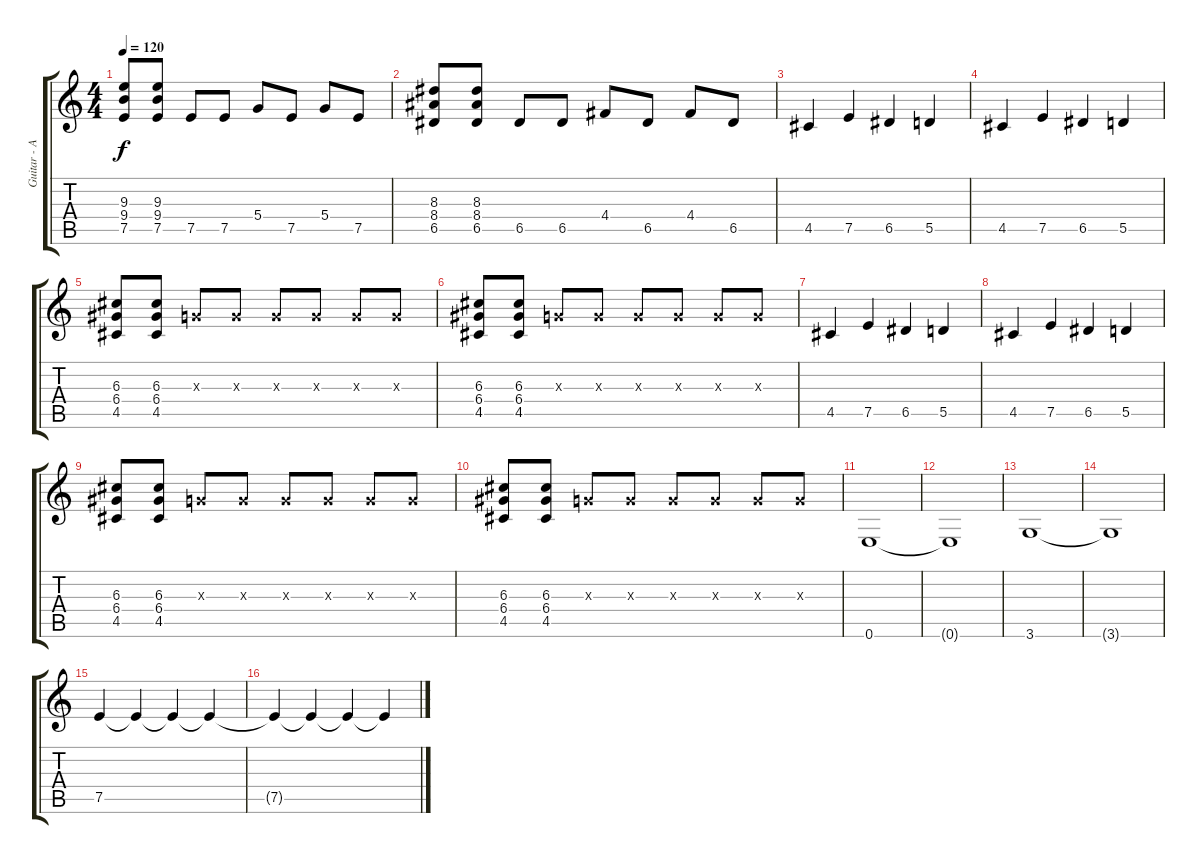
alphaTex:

\track ("Guitar - Andy La Rocque" "Guitar - A") {instrument overdrivenguitar}
\staff {score tabs}
\tuning (E4 B3 G3 D3 A2 E2) {hide}
\ts (4 4)
\tempo 120
\clef g2
\ks c
(9.3 9.4 7.5).8{dy f} (9.3 9.4 7.5).8 7.5.8 7.5.8 5.4.8 7.5.8 5.4.8 7.5.8 |
(8.3 8.4 6.5).8 (8.3 8.4 6.5).8 6.5.8 6.5.8 4.4.8 6.5.8 4.4.8 6.5.8 |
4.5.4 7.5.4 6.5.4 5.5.4 |
4.5.4 7.5.4 6.5.4 5.5.4 |
(6.3 6.4 4.5).8 (6.3 6.4 4.5).8 0.3{x}.8 0.3{x}.8 0.3{x}.8 0.3{x}.8 0.3{x}.8 0.3{x}.8 |
(6.3 6.4 4.5).8 (6.3 6.4 4.5).8 0.3{x}.8 0.3{x}.8 0.3{x}.8 0.3{x}.8 0.3{x}.8 0.3{x}.8 |
4.5.4 7.5.4 6.5.4 5.5.4 |
4.5.4 7.5.4 6.5.4 5.5.4 |
(6.3 6.4 4.5).8 (6.3 6.4 4.5).8 0.3{x}.8 0.3{x}.8 0.3{x}.8 0.3{x}.8 0.3{x}.8 0.3{x}.8 |
(6.3 6.4 4.5).8 (6.3 6.4 4.5).8 0.3{x}.8 0.3{x}.8 0.3{x}.8 0.3{x}.8 0.3{x}.8 0.3{x}.8 |
0.6.1{volume 16 instrument contrabass} |
0.6{t}.1 |
3.6.1 |
3.6{t}.1 |
7.5.4 7.5{t}.4 7.5{t}.4 7.5{t}.4 |
7.5{t}.4 7.5{t}.4 7.5{t}.4 7.5{t}.4
